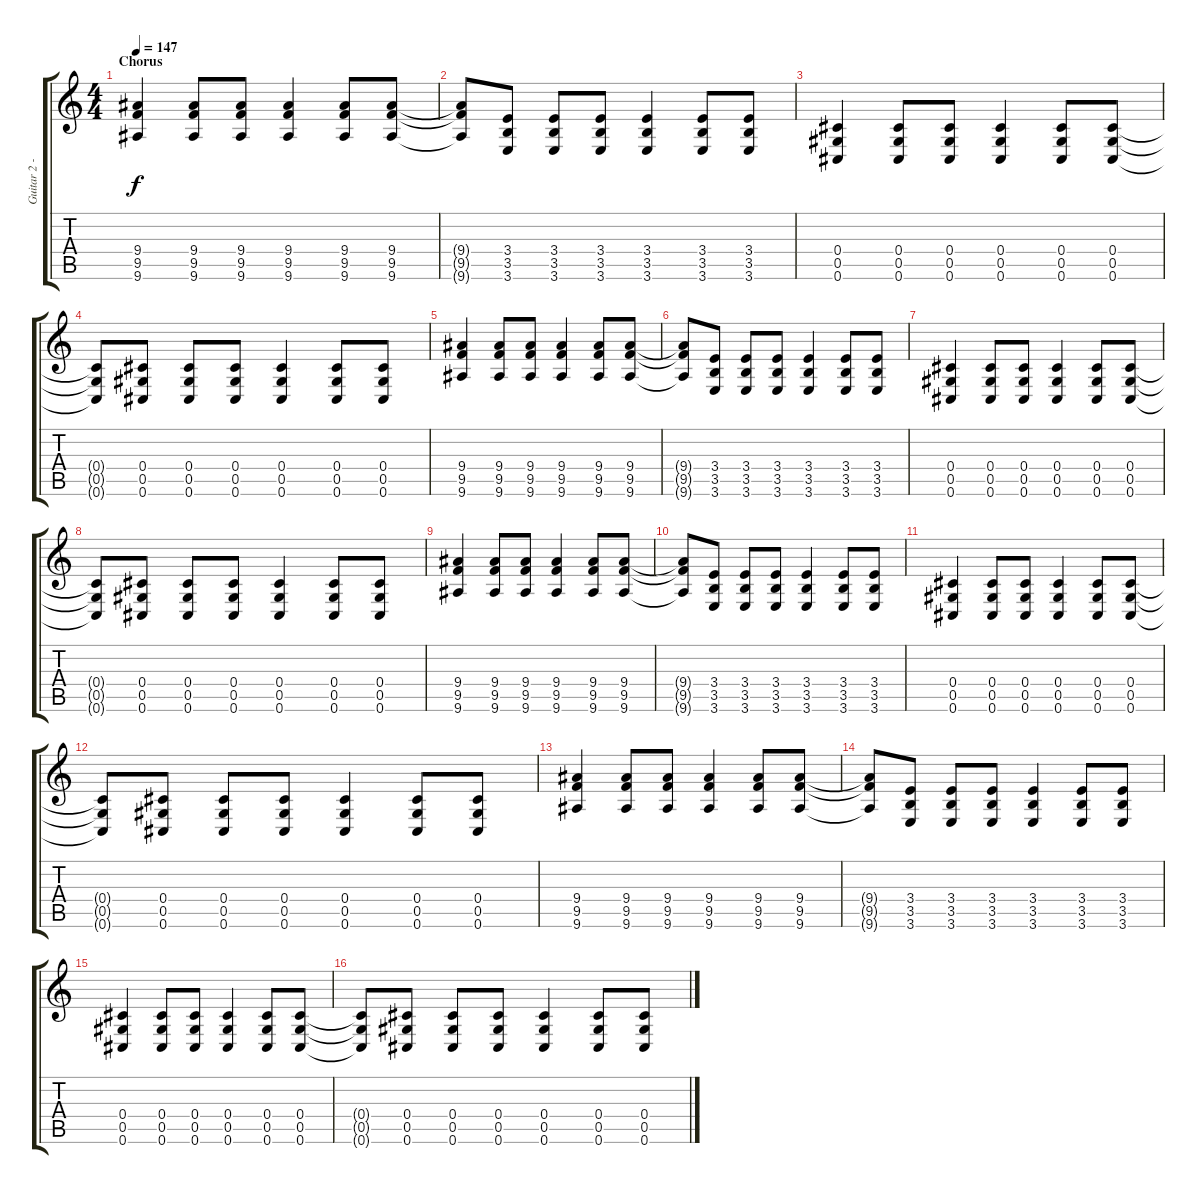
\track ("Guitar 2 - Wes Scantlin" "Guitar 2 -") {instrument overdrivenguitar}
\staff {score tabs}
\tuning (Eb4 Bb3 Gb3 Db3 Ab2 Db2) {hide}
\ts (4 4)
\section ("" "Chorus")
\tempo 147
\clef g2
\ks c
(9.4 9.5 9.6).4{dy f instrument distortionguitar} (9.4 9.5 9.6).8 (9.4 9.5 9.6).8 (9.4 9.5 9.6).4 (9.4 9.5 9.6).8 (9.4 9.5 9.6).8 |
(9.4{t} 9.5{t} 9.6{t}).8 (3.4 3.5 3.6).8 (3.4 3.5 3.6).8 (3.4 3.5 3.6).8 (3.4 3.5 3.6).4 (3.4 3.5 3.6).8 (3.4 3.5 3.6).8 |
(0.4 0.5 0.6).4 (0.4 0.5 0.6).8 (0.4 0.5 0.6).8 (0.4 0.5 0.6).4 (0.4 0.5 0.6).8 (0.4 0.5 0.6).8 |
(0.4{t} 0.5{t} 0.6{t}).8 (0.4 0.5 0.6).8 (0.4 0.5 0.6).8 (0.4 0.5 0.6).8 (0.4 0.5 0.6).4 (0.4 0.5 0.6).8 (0.4 0.5 0.6).8 |
(9.4 9.5 9.6).4 (9.4 9.5 9.6).8 (9.4 9.5 9.6).8 (9.4 9.5 9.6).4 (9.4 9.5 9.6).8 (9.4 9.5 9.6).8 |
(9.4{t} 9.5{t} 9.6{t}).8 (3.4 3.5 3.6).8 (3.4 3.5 3.6).8 (3.4 3.5 3.6).8 (3.4 3.5 3.6).4 (3.4 3.5 3.6).8 (3.4 3.5 3.6).8 |
(0.4 0.5 0.6).4 (0.4 0.5 0.6).8 (0.4 0.5 0.6).8 (0.4 0.5 0.6).4 (0.4 0.5 0.6).8 (0.4 0.5 0.6).8 |
(0.4{t} 0.5{t} 0.6{t}).8 (0.4 0.5 0.6).8 (0.4 0.5 0.6).8 (0.4 0.5 0.6).8 (0.4 0.5 0.6).4 (0.4 0.5 0.6).8 (0.4 0.5 0.6).8 |
(9.4 9.5 9.6).4 (9.4 9.5 9.6).8 (9.4 9.5 9.6).8 (9.4 9.5 9.6).4 (9.4 9.5 9.6).8 (9.4 9.5 9.6).8 |
(9.4{t} 9.5{t} 9.6{t}).8 (3.4 3.5 3.6).8 (3.4 3.5 3.6).8 (3.4 3.5 3.6).8 (3.4 3.5 3.6).4 (3.4 3.5 3.6).8 (3.4 3.5 3.6).8 |
(0.4 0.5 0.6).4 (0.4 0.5 0.6).8 (0.4 0.5 0.6).8 (0.4 0.5 0.6).4 (0.4 0.5 0.6).8 (0.4 0.5 0.6).8 |
(0.4{t} 0.5{t} 0.6{t}).8 (0.4 0.5 0.6).8 (0.4 0.5 0.6).8 (0.4 0.5 0.6).8 (0.4 0.5 0.6).4 (0.4 0.5 0.6).8 (0.4 0.5 0.6).8 |
(9.4 9.5 9.6).4 (9.4 9.5 9.6).8 (9.4 9.5 9.6).8 (9.4 9.5 9.6).4 (9.4 9.5 9.6).8 (9.4 9.5 9.6).8 |
(9.4{t} 9.5{t} 9.6{t}).8 (3.4 3.5 3.6).8 (3.4 3.5 3.6).8 (3.4 3.5 3.6).8 (3.4 3.5 3.6).4 (3.4 3.5 3.6).8 (3.4 3.5 3.6).8 |
(0.4 0.5 0.6).4 (0.4 0.5 0.6).8 (0.4 0.5 0.6).8 (0.4 0.5 0.6).4 (0.4 0.5 0.6).8 (0.4 0.5 0.6).8 |
(0.4{t} 0.5{t} 0.6{t}).8 (0.4 0.5 0.6).8 (0.4 0.5 0.6).8 (0.4 0.5 0.6).8 (0.4 0.5 0.6).4 (0.4 0.5 0.6).8 (0.4 0.5 0.6).8
